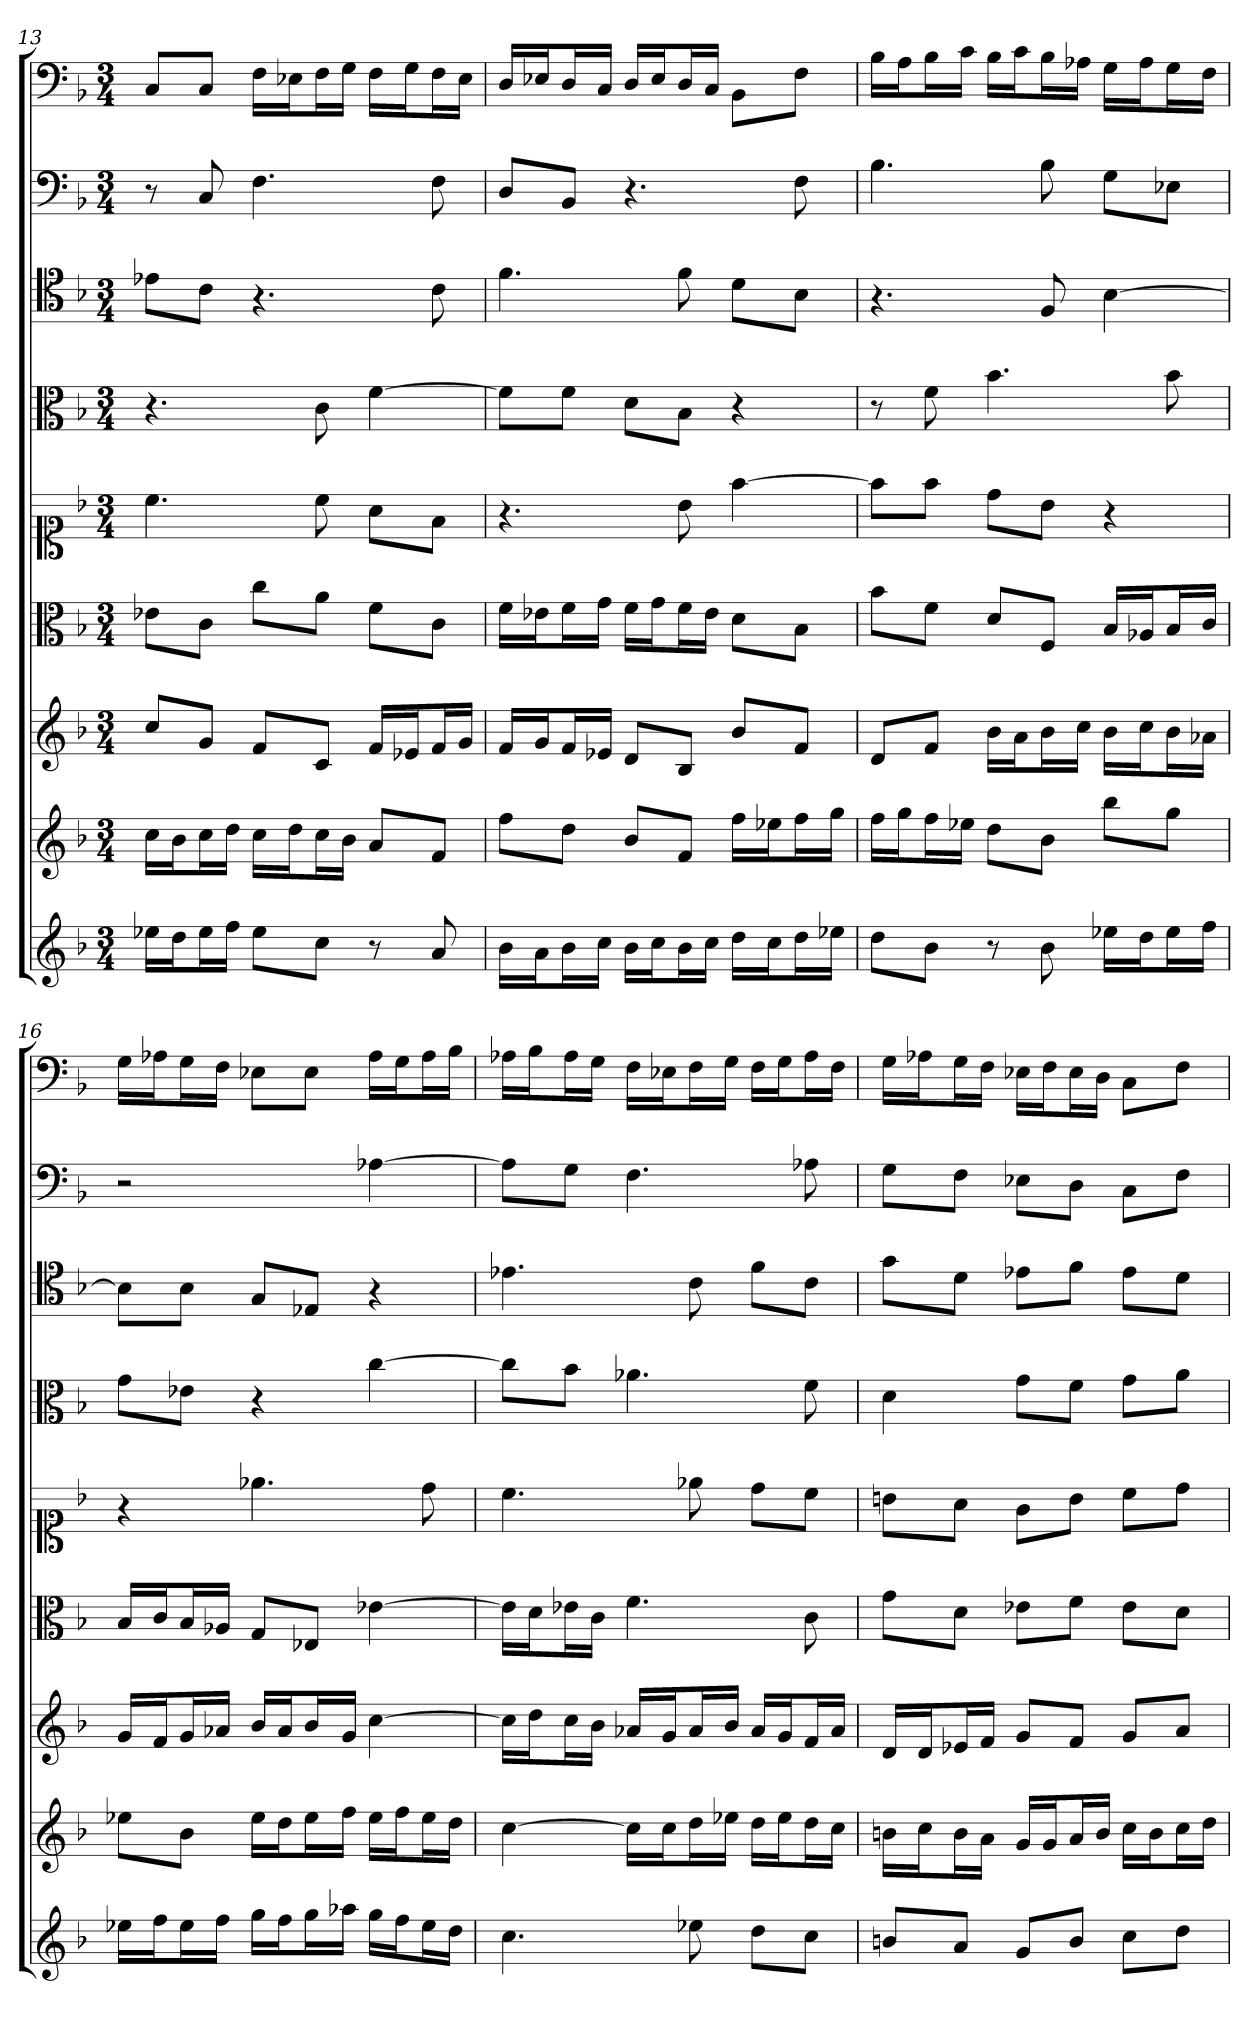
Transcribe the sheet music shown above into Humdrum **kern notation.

**kern	**kern	**kern	**kern	**kern	**kern	**kern	**kern	**kern
*part9	*part8	*part7	*part6	*part5	*part4	*part3	*part2	*part1
*staff9	*staff8	*staff7	*staff6	*staff5	*staff4	*staff3	*staff2	*staff1
*	*	*	*clefC3	*clefC1	*clefC3	*clefC4	*clefF4	*clefF4
*k[b-]	*k[b-]	*k[b-]	*k[b-]	*k[b-]	*k[b-]	*k[b-]	*k[b-]	*k[b-]
*d:	*d:	*d:	*d:	*d:	*d:	*d:	*d:	*d:
*M3/4	*M3/4	*M3/4	*M3/4	*M3/4	*M3/4	*M3/4	*M3/4	*M3/4
=13	=13	=13	=13	=13	=13	=13	=13	=13
16ee-XLL	16ccLL	8ccL	8e-X\L	4.cc	4.r	8e-X\L	8r	8C/L
16ddJ	16b-J	.	.	.	.	.	.	.
16ee-L	16ccL	8gJ	8c\J	.	.	8c\J	8C	8C/J
16ffJJ	16ddJJ	.	.	.	.	.	.	.
8ee-L	16ccLL	8fL	8cc\L	.	.	4.r	4.F	16F\LL
.	16ddJ	.	.	.	.	.	.	16E-X\J
8ccJ	16ccL	8cJ	8a\J	8cc	8c	.	.	16F\L
.	16b-JJ	.	.	.	.	.	.	16G\JJ
8r	8aL	16fLL	8f\L	8a\L	[4f	.	.	16F\LL
.	.	16e-XJ	.	.	.	.	.	16G\J
8a	8fJ	16fL	8c\J	8f\J	.	8c	8F	16F\L
.	.	16gJJ	.	.	.	.	.	16E-\JJ
=14	=14	=14	=14	=14	=14	=14	=14	=14
16b-LL	8ffL	16fLL	16f\LL	4.r	8f\L]	4.f	8D/L	16D/LL
16aJ	.	16gJ	16e-X\J	.	.	.	.	16E-X/J
16b-L	8ddJ	16fL	16f\L	.	8f\J	.	8BB-/J	16D/L
16ccJJ	.	16e-XJJ	16g\JJ	.	.	.	.	16C/JJ
16b-LL	8b-L	8dL	16f\LL	.	8d\L	.	4.r	16D/LL
16ccJ	.	.	16g\J	.	.	.	.	16E-/J
16b-L	8fJ	8B-J	16f\L	8b-	8B-\J	8f	.	16D/L
16ccJJ	.	.	16e-\JJ	.	.	.	.	16C/JJ
16ddLL	16ffLL	8b-L	8d\L	[4ff	4r	8d\L	.	8BB-\L
16ccJ	16ee-XJ	.	.	.	.	.	.	.
16ddL	16ffL	8fJ	8B-\J	.	.	8B-\J	8F	8F\J
16ee-XJJ	16ggJJ	.	.	.	.	.	.	.
=15	=15	=15	=15	=15	=15	=15	=15	=15
8ddL	16ffLL	8dL	8b-\L	8ff\L]	8r	4.r	4.B-	16B-\LL
.	16ggJ	.	.	.	.	.	.	16A\J
8b-J	16ffL	8fJ	8f\J	8ff\J	8f	.	.	16B-\L
.	16ee-XJJ	.	.	.	.	.	.	16c\JJ
8r	8ddL	16b-LL	8d/L	8dd\L	4.b-	.	.	16B-\LL
.	.	16aJ	.	.	.	.	.	16c\J
8b-	8b-J	16b-L	8F/J	8b-\J	.	8F	8B-	16B-\L
.	.	16ccJJ	.	.	.	.	.	16A-X\JJ
16ee-XLL	8bb-L	16b-LL	16B-/LL	4r	.	[4B-	8G\L	16G\LL
16ddJ	.	16ccJ	16A-X/J	.	.	.	.	16A-\J
16ee-L	8ggJ	16b-L	16B-/L	.	8b-	.	8E-X\J	16G\L
16ffJJ	.	16a-XJJ	16c/JJ	.	.	.	.	16F\JJ
=16	=16	=16	=16	=16	=16	=16	=16	=16
16ee-XLL	8ee-XL	16gLL	16B-/LL	4r	8g\L	8B-\L]	2r	16G\LL
16ffJ	.	16fJ	16c/J	.	.	.	.	16A-X\J
16ee-L	8b-J	16gL	16B-/L	.	8e-X\J	8B-\J	.	16G\L
16ffJJ	.	16a-XJJ	16A-X/JJ	.	.	.	.	16F\JJ
16ggLL	16ee-LL	16b-LL	8G/L	4.ee-X	4r	8G/L	.	8E-X\L
16ffJ	16ddJ	16a-J	.	.	.	.	.	.
16ggL	16ee-L	16b-L	8E-X/J	.	.	8E-X/J	.	8E-\J
16aa-XJJ	16ffJJ	16gJJ	.	.	.	.	.	.
16ggLL	16ee-LL	[4cc	[4e-X	.	[4cc	4r	[4A-X	16A-\LL
16ffJ	16ffJ	.	.	.	.	.	.	16G\J
16ee-L	16ee-L	.	.	8dd	.	.	.	16A-\L
16ddJJ	16ddJJ	.	.	.	.	.	.	16B-\JJ
=17	=17	=17	=17	=17	=17	=17	=17	=17
4.cc	[4cc	16ccLL]	16e-\LL]	4.cc	8cc\L]	4.e-X	8A-\L]	16A-X\LL
.	.	16ddJ	16d\J	.	.	.	.	16B-\J
.	.	16ccL	16e-X\L	.	8b-\J	.	8G\J	16A-\L
.	.	16b-JJ	16c\JJ	.	.	.	.	16G\JJ
.	16ccLL]	16a-XLL	4.f	.	4.a-X	.	4.F	16F\LL
.	16ccJ	16gJ	.	.	.	.	.	16E-X\J
8ee-X	16ddL	16a-L	.	8ee-X	.	8c	.	16F\L
.	16ee-XJJ	16b-JJ	.	.	.	.	.	16G\JJ
8ddL	16ddLL	16a-LL	.	8dd\L	.	8f\L	.	16F\LL
.	16ee-J	16gJ	.	.	.	.	.	16G\J
8ccJ	16ddL	16fL	8c	8cc\J	8f	8c\J	8A-X	16A-\L
.	16ccJJ	16a-JJ	.	.	.	.	.	16F\JJ
=18	=18	=18	=18	=18	=18	=18	=18	=18
8bnL	16bnLL	16dLL	8g\L	8bn\L	4d	8g\L	8G\L	16G\LL
.	16ccJ	16dJ	.	.	.	.	.	16A-X\J
8aJ	16bL	16e-XL	8d\J	8a\J	.	8d\J	8F\J	16G\L
.	16aJJ	16fJJ	.	.	.	.	.	16F\JJ
8gL	16gLL	8gL	8e-X\L	8g\L	8g\L	8e-X\L	8E-X\L	16E-X\LL
.	16gJ	.	.	.	.	.	.	16F\J
8bJ	16aL	8fJ	8f\J	8b\J	8f\J	8f\J	8D\J	16E-\L
.	16bJJ	.	.	.	.	.	.	16D\JJ
8ccL	16ccLL	8gL	8e-\L	8cc\L	8g\L	8e-\L	8C\L	8C\L
.	16bJ	.	.	.	.	.	.	.
8ddJ	16ccL	8aJ	8d\J	8dd\J	8a\J	8d\J	8F\J	8F\J
.	16ddJJ	.	.	.	.	.	.	.
=	=	=	=	=	=	=	=	=
*-	*-	*-	*-	*-	*-	*-	*-	*-
